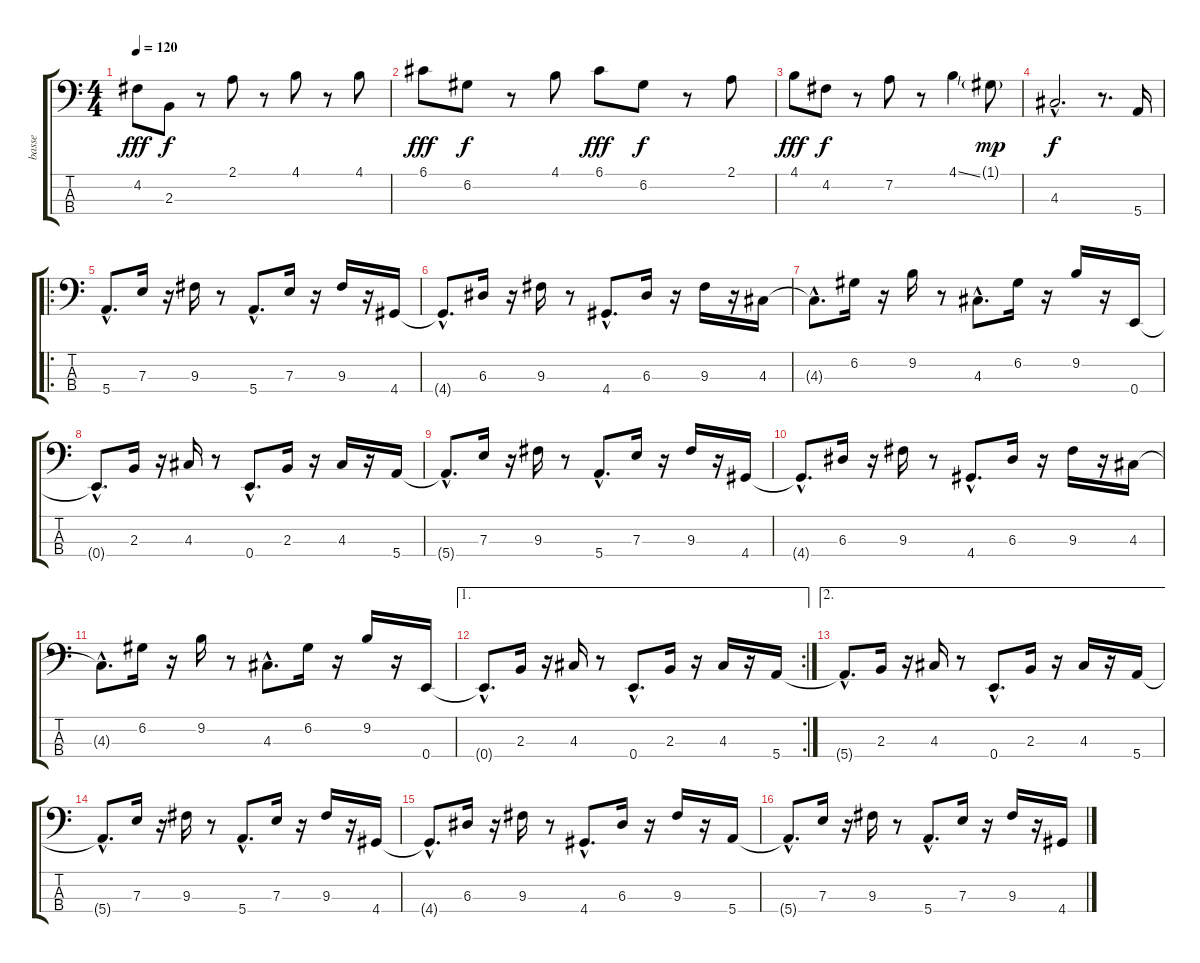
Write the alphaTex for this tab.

\track ("basse" "basse") {instrument acousticguitarnylon}
\staff {score tabs}
\tuning (G2 D2 A1 E1) {hide}
\ts (4 4)
\tempo 120
\clef f4
\ks c
4.2.8{dy fff} 2.3.8{dy f} r.8 2.1.8 r.8 4.1.8 r.8 4.1.8 |
6.1.8{dy fff} 6.2.8{dy f} r.8 4.1.8 6.1.8{dy fff} 6.2.8{dy f} r.8 2.1.8 |
4.1.8{dy fff} 4.2.8{dy f} r.8 7.2.8 r.8 4.1{ss}.4 1.1{g}.8{dy mp} |
4.3{hac}.2{d dy f} r.8{d} 5.4.16 |
\ro
5.4{hac}.8{d} 7.3.16 r.16 9.3.16 r.8 5.4{hac}.8{d} 7.3.16 r.16 9.3.16 r.16 4.4.16 |
4.4{hac t}.8{d} 6.3.16 r.16 9.3.16 r.8 4.4{hac}.8{d} 6.3.16 r.16 9.3.16 r.16 4.3.16 |
4.3{hac t}.8{d} 6.2.16 r.16 9.2.16 r.8 4.3{hac}.8{d} 6.2.16 r.16 9.2.16 r.16 0.4.16 |
0.4{hac t}.8{d} 2.3.16 r.16 4.3.16 r.8 0.4{hac}.8{d} 2.3.16 r.16 4.3.16 r.16 5.4.16 |
5.4{hac t}.8{d} 7.3.16 r.16 9.3.16 r.8 5.4{hac}.8{d} 7.3.16 r.16 9.3.16 r.16 4.4.16 |
4.4{hac t}.8{d} 6.3.16 r.16 9.3.16 r.8 4.4{hac}.8{d} 6.3.16 r.16 9.3.16 r.16 4.3.16 |
4.3{hac t}.8{d} 6.2.16 r.16 9.2.16 r.8 4.3{hac}.8{d} 6.2.16 r.16 9.2.16 r.16 0.4.16 |
\ae 1
\rc 2
0.4{hac t}.8{d} 2.3.16 r.16 4.3.16 r.8 0.4{hac}.8{d} 2.3.16 r.16 4.3.16 r.16 5.4.16 |
\ae 2
5.4{hac t}.8{d} 2.3.16 r.16 4.3.16 r.8 0.4{hac}.8{d} 2.3.16 r.16 4.3.16 r.16 5.4.16 |
5.4{hac t}.8{d} 7.3.16 r.16 9.3.16 r.8 5.4{hac}.8{d} 7.3.16 r.16 9.3.16 r.16 4.4.16 |
4.4{hac t}.8{d} 6.3.16 r.16 9.3.16 r.8 4.4{hac}.8{d} 6.3.16 r.16 9.3.16 r.16 5.4.16 |
5.4{hac t}.8{d} 7.3.16 r.16 9.3.16 r.8 5.4{hac}.8{d} 7.3.16 r.16 9.3.16 r.16 4.4.16
